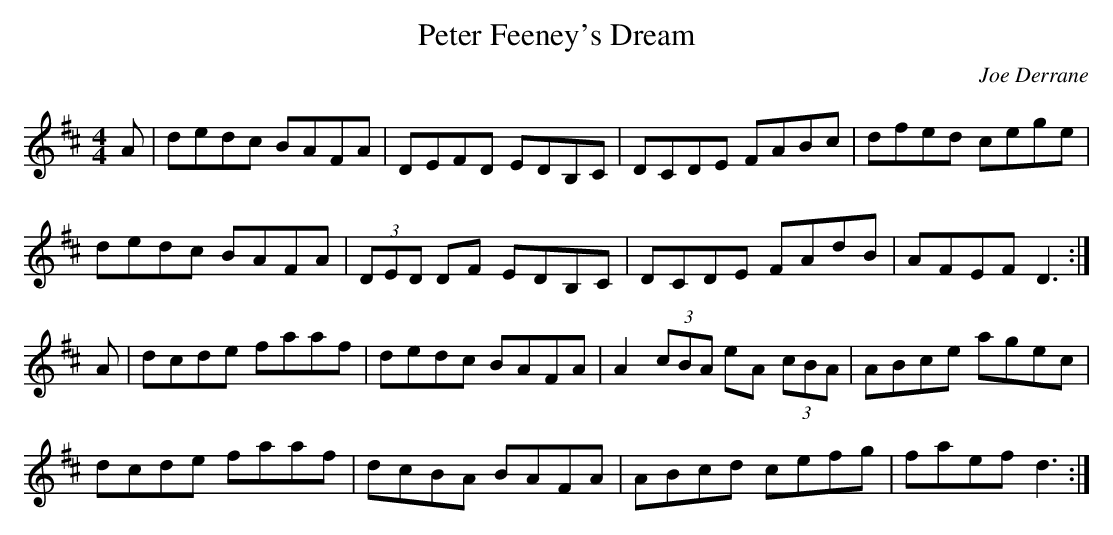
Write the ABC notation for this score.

X:1
T: Peter Feeney's Dream
C: Joe Derrane
M: 4/4
L: 1/8
K: D
A|dedc BAFA|DEFD EDB,C|DCDE FABc|dfed cege|
dedc BAFA | (3DED DF EDB,C | DCDE FAdB | AFEF D3 :|
A | dcde faaf | dedc BAFA | A2 (3cBA eA (3cBA |\
ABce agec |
dcde faaf | dcBA BAFA | ABcd cefg | faef d3 :|
